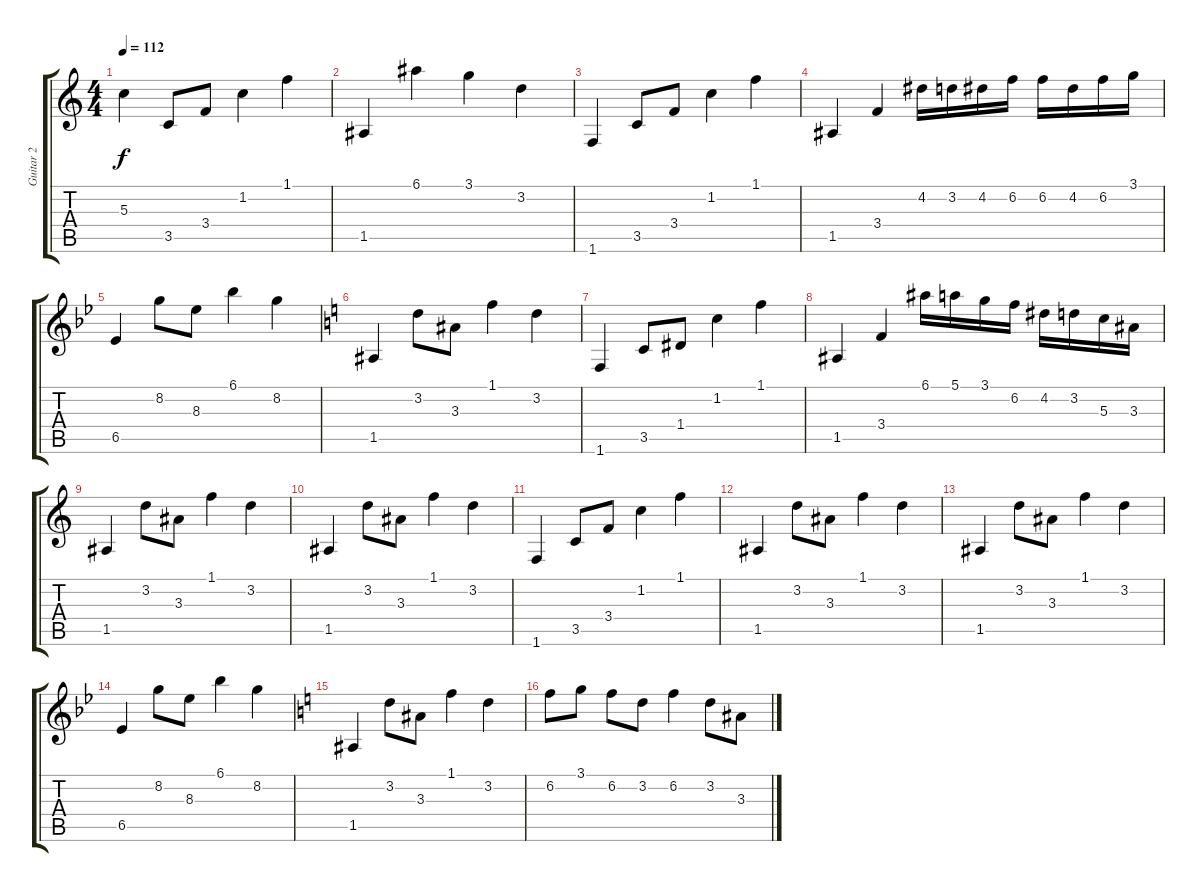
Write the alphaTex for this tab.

\track ("Guitar 2" "Guitar 2") {instrument electricguitarmuted}
\staff {score tabs}
\tuning (E4 B3 G3 D3 A2 E2) {hide}
\ts (4 4)
\tempo 112
\clef g2
\ks c
5.3.4{dy f} 3.5.8 3.4.8 1.2.4 1.1.4 |
1.5.4 6.1.4 3.1.4 3.2.4 |
1.6.4 3.5.8 3.4.8 1.2.4 1.1.4 |
1.5.4 3.4.4 4.2.16 3.2.16 4.2.16 6.2.16 6.2.16 4.2.16 6.2.16 3.1.16 |
\ks bb
6.5.4 8.2.8 8.3.8 6.1.4 8.2.4 |
\ks c
1.5.4 3.2.8 3.3.8 1.1.4 3.2.4 |
1.6.4 3.5.8 1.4.8 1.2.4 1.1.4 |
1.5.4 3.4.4 6.1.16 5.1.16 3.1.16 6.2.16 4.2.16 3.2.16 5.3.16 3.3.16 |
1.5.4 3.2.8 3.3.8 1.1.4 3.2.4 |
1.5.4 3.2.8 3.3.8 1.1.4 3.2.4 |
1.6.4 3.5.8 3.4.8 1.2.4 1.1.4 |
1.5.4 3.2.8 3.3.8 1.1.4 3.2.4 |
1.5.4 3.2.8 3.3.8 1.1.4 3.2.4 |
\ks bb
6.5.4 8.2.8 8.3.8 6.1.4 8.2.4 |
\ks c
1.5.4 3.2.8 3.3.8 1.1.4 3.2.4 |
6.2.8 3.1.8 6.2.8 3.2.8 6.2.4 3.2.8 3.3.8
